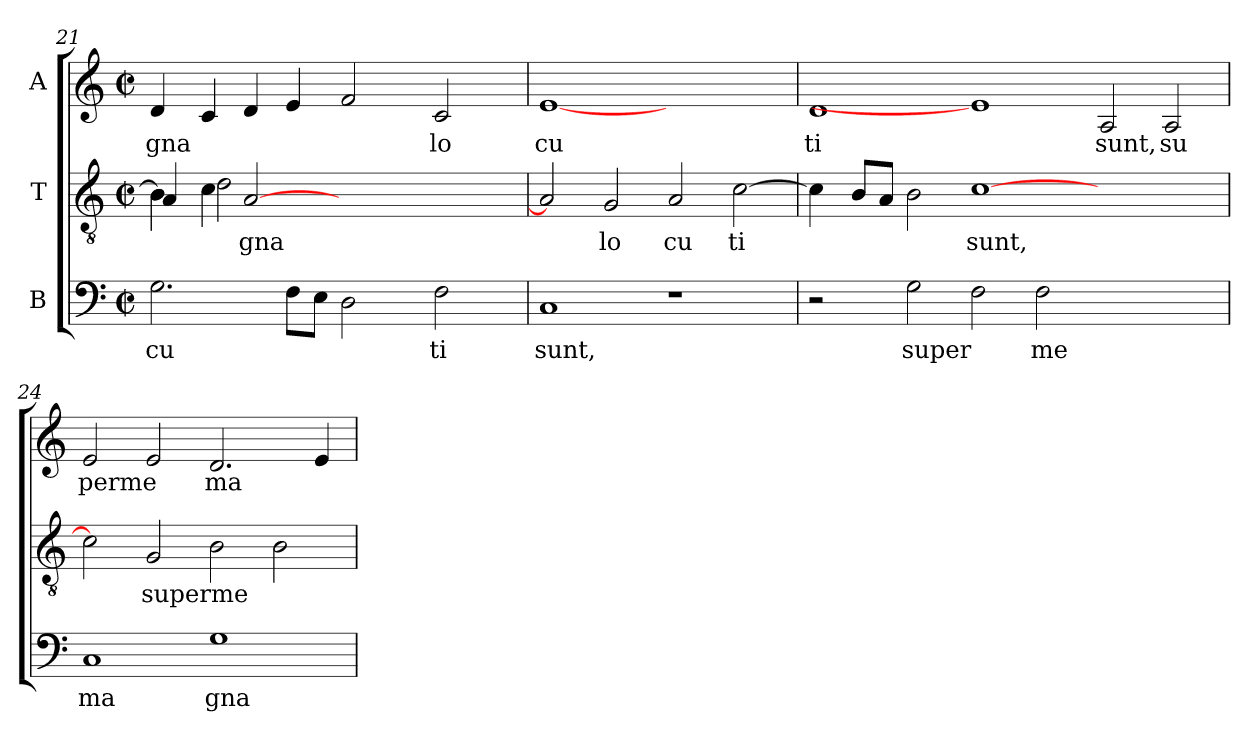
**kern	**text	**kern	**text	**kern	**text
*part3	*part3	*part2	*part2	*part1	*part1
*staff3	*staff3	*staff2	*staff2	*staff1	*staff1
*I"B	*	*I"T	*	*I"A	*
!!LO:LB:g=z
*clefF4	*	*clefGv2	*	*clefG2	*
*M2/2	*	*M2/2	*	*M2/2	*
*met(c|)	*	*met(c|)	*	*met(c|)	*
=21	=21	=21	=21	=21	=21
!	!LO:LY:b:cj	!	!	!	!LO:LY:b
*	*	*^	*	*	*
*	*	*	*^	*	*	*
*	*	*	*	*^	*	*	*
2.G\	-cu	4B\]	4A/	4B\	32ryy	.	4d/	gna
.	.	.	.	.	1ryy	.	.	.
.	.	4c\	2d\	1ryy	.	.	4c/	.
!	!	!	!	!	!	!LO:LY:b	!	!
.	.	[<2A/	.	.	.	gna	4d/	.
8F\L	.	.	1ryy	.	.	.	4e/	.
8E\J	.	.	.	.	.	.	.	.
2D\	.	1ryy	.	.	.	.	2f/	.
.	.	.	.	.	2ryy	.	.	.
.	.	.	.	2.ryy	.	.	.	.
!	!LO:LY:b:cj	!	!	!	!	!	!	!LO:LY:b:cj
2F\	ti	.	.	.	.	.	2c/	lo
.	.	.	.	.	4...ryy	.	.	.
.	.	.	4ryy	.	.	.	.	.
=22	=22	=22	=22	=22	=22	=22	=22	=22
!	!LO:LY:b:cj	!	!	!	!	!	!	!LO:LY:b:cj
*	*	*v	*v	*v	*v	*	*	*
1C	sunt,	2A/]	.	[1e	cu
!	!	!	!LO:LY:b:cj	!	!
.	.	2G/	lo	.	.
!	!	!	!LO:LY:b:cj	!	!
1r	.	2A/	cu	1ryy	.
!	!	!	!LO:LY:b:cj	!	!
.	.	[>2c\	ti	.	.
=23	=23	=23	=23	=23	=23
!	!	!	!	!	!LO:LY:b:cj
2r	.	4c\]	.	1d	ti
.	.	8B/L	.	.	.
.	.	8A/J	.	.	.
!	!LO:LY:b	!	!	!	!
2G\	super	2B\	.	.	.
!	!	!	!LO:LY:b	!	!
2F\	.	[>1c	sunt,	1e]	.
!	!LO:LY:b:cj	!	!	!	!
2F\	me	.	.	.	.
!	!	!	!	!	!LO:LY:b:cj
1ryy	.	1ryy	.	2A/	sunt,
!	!	!	!	!	!LO:LY:b:cj
.	.	.	.	2A/	su
=24	=24	=24	=24	=24	=24
!	!LO:LY:b:cj	!	!	!	!LO:LY:b:cj
1C	ma	2c\]	.	2e/	perme
!	!	!	!LO:LY:b	!	!
.	.	2G/	superme	2e/	.
!	!LO:LY:b:cj	!	!	!	!LO:LY:b
1G	gna	2B\	.	2.d/	ma
.	.	2B\	.	.	.
.	.	.	.	4e/	.
=	=	=	=	=	=
*-	*-	*-	*-	*-	*-
